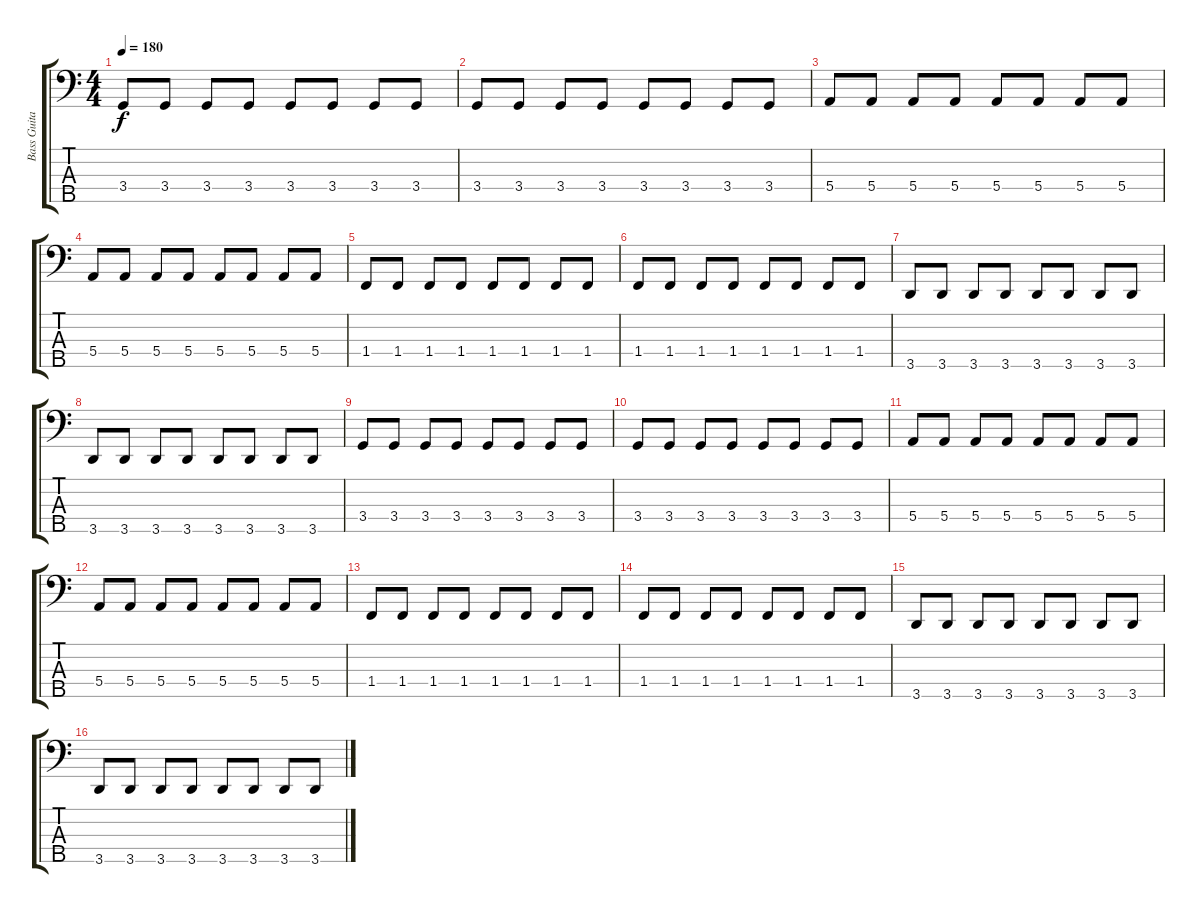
\track ("Bass Guitar" "Bass Guita") {instrument electricbassfinger}
\staff {score tabs}
\tuning (G2 D2 A1 E1 B0) {hide}
\ts (4 4)
\tempo 180
\clef f4
\ks aminor
3.4.8{dy f} 3.4.8 3.4.8 3.4.8 3.4.8 3.4.8 3.4.8 3.4.8 |
3.4.8 3.4.8 3.4.8 3.4.8 3.4.8 3.4.8 3.4.8 3.4.8 |
5.4.8 5.4.8 5.4.8 5.4.8 5.4.8 5.4.8 5.4.8 5.4.8 |
5.4.8 5.4.8 5.4.8 5.4.8 5.4.8 5.4.8 5.4.8 5.4.8 |
1.4.8 1.4.8 1.4.8 1.4.8 1.4.8 1.4.8 1.4.8 1.4.8 |
1.4.8 1.4.8 1.4.8 1.4.8 1.4.8 1.4.8 1.4.8 1.4.8 |
3.5.8 3.5.8 3.5.8 3.5.8 3.5.8 3.5.8 3.5.8 3.5.8 |
3.5.8 3.5.8 3.5.8 3.5.8 3.5.8 3.5.8 3.5.8 3.5.8 |
3.4.8 3.4.8 3.4.8 3.4.8 3.4.8 3.4.8 3.4.8 3.4.8 |
3.4.8 3.4.8 3.4.8 3.4.8 3.4.8 3.4.8 3.4.8 3.4.8 |
5.4.8 5.4.8 5.4.8 5.4.8 5.4.8 5.4.8 5.4.8 5.4.8 |
5.4.8 5.4.8 5.4.8 5.4.8 5.4.8 5.4.8 5.4.8 5.4.8 |
1.4.8 1.4.8 1.4.8 1.4.8 1.4.8 1.4.8 1.4.8 1.4.8 |
1.4.8 1.4.8 1.4.8 1.4.8 1.4.8 1.4.8 1.4.8 1.4.8 |
3.5.8 3.5.8 3.5.8 3.5.8 3.5.8 3.5.8 3.5.8 3.5.8 |
3.5.8 3.5.8 3.5.8 3.5.8 3.5.8 3.5.8 3.5.8 3.5.8
